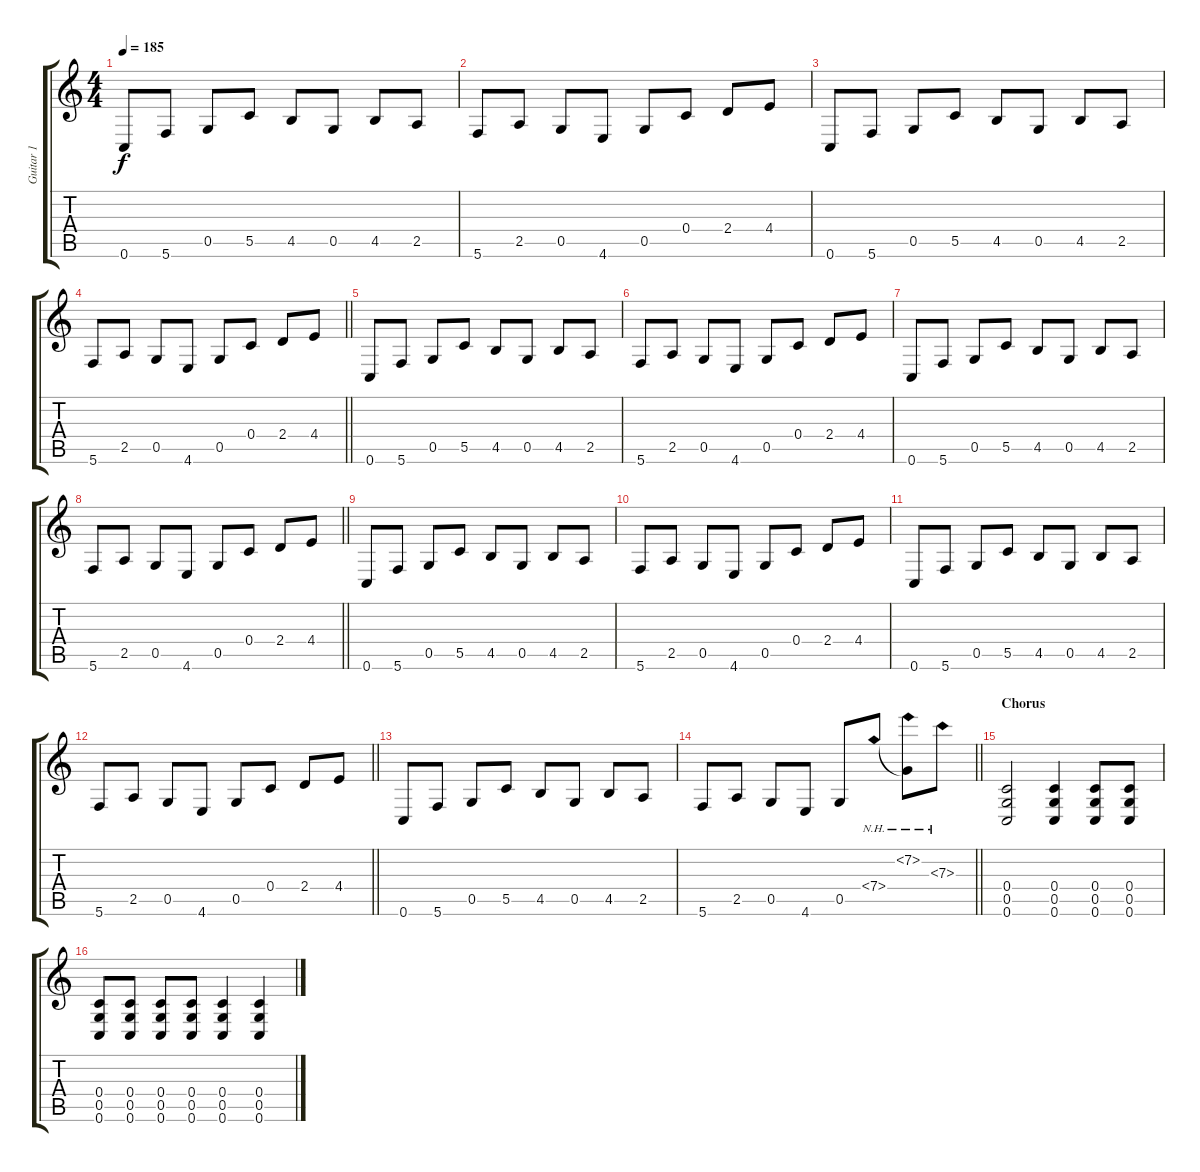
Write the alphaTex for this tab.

\track ("Guitar 1" "Guitar 1") {instrument distortionguitar}
\staff {score tabs}
\tuning (D4 A3 F3 C3 G2 C2) {hide}
\ts (4 4)
\tempo 185
\clef g2
\ks c
0.6.8{dy f} 5.6.8 0.5.8 5.5.8 4.5.8 0.5.8 4.5.8 2.5.8 |
5.6.8 2.5.8 0.5.8 4.6.8 0.5.8 0.4.8 2.4.8 4.4.8 |
0.6.8 5.6.8 0.5.8 5.5.8 4.5.8 0.5.8 4.5.8 2.5.8 |
\barLineRight lightlight
5.6.8 2.5.8 0.5.8 4.6.8 0.5.8 0.4.8 2.4.8 4.4.8 |
0.6.8 5.6.8 0.5.8 5.5.8 4.5.8 0.5.8 4.5.8 2.5.8 |
5.6.8 2.5.8 0.5.8 4.6.8 0.5.8 0.4.8 2.4.8 4.4.8 |
0.6.8 5.6.8 0.5.8 5.5.8 4.5.8 0.5.8 4.5.8 2.5.8 |
\barLineRight lightlight
5.6.8 2.5.8 0.5.8 4.6.8 0.5.8 0.4.8 2.4.8 4.4.8 |
0.6.8 5.6.8 0.5.8 5.5.8 4.5.8 0.5.8 4.5.8 2.5.8 |
5.6.8 2.5.8 0.5.8 4.6.8 0.5.8 0.4.8 2.4.8 4.4.8 |
0.6.8 5.6.8 0.5.8 5.5.8 4.5.8 0.5.8 4.5.8 2.5.8 |
\barLineRight lightlight
5.6.8 2.5.8 0.5.8 4.6.8 0.5.8 0.4.8 2.4.8 4.4.8 |
0.6.8 5.6.8 0.5.8 5.5.8 4.5.8 0.5.8 4.5.8 2.5.8 |
\barLineRight lightlight
5.6.8 2.5.8 0.5.8 4.6.8 0.5.8 7.4{nh}.8 (7.2{nh} 7.4{t}).8 7.3{nh}.8 |
\section ("" "Chorus")
(0.4 0.5 0.6).2 (0.4 0.5 0.6).4 (0.4 0.5 0.6).8 (0.4 0.5 0.6).8 |
(0.4 0.5 0.6).8 (0.4 0.5 0.6).8 (0.4 0.5 0.6).8 (0.4 0.5 0.6).8 (0.4 0.5 0.6).4 (0.4 0.5 0.6).4
